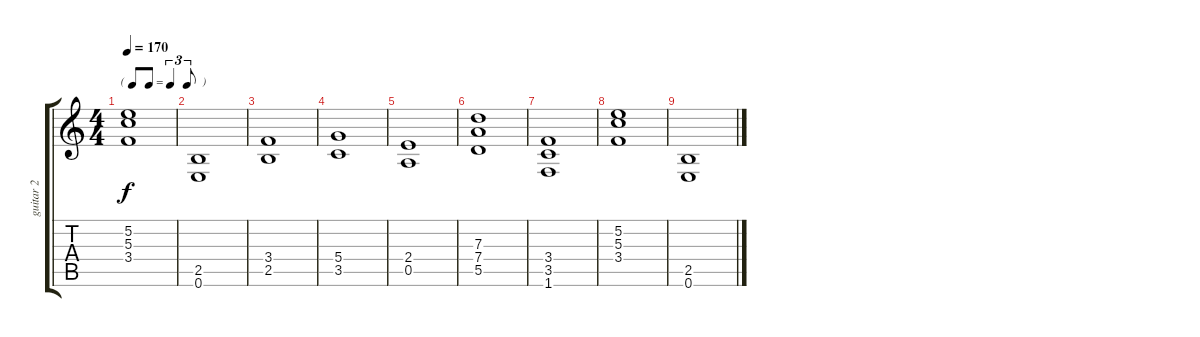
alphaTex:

\track ("guitar 2" "guitar 2") {instrument distortionguitar}
\staff {score tabs}
\tuning (E4 B3 G3 D3 A2 E2) {hide}
\ts (4 4)
\tf triplet8th
\tempo 170
\clef g2
\ks c
(5.2 5.3 3.4).1{dy f} |
(2.5 0.6).1 |
(3.4 2.5).1 |
(5.4 3.5).1 |
(2.4 0.5).1 |
(7.3 7.4 5.5).1 |
(3.4 3.5 1.6).1 |
(5.2 5.3 3.4).1 |
(2.5 0.6).1
